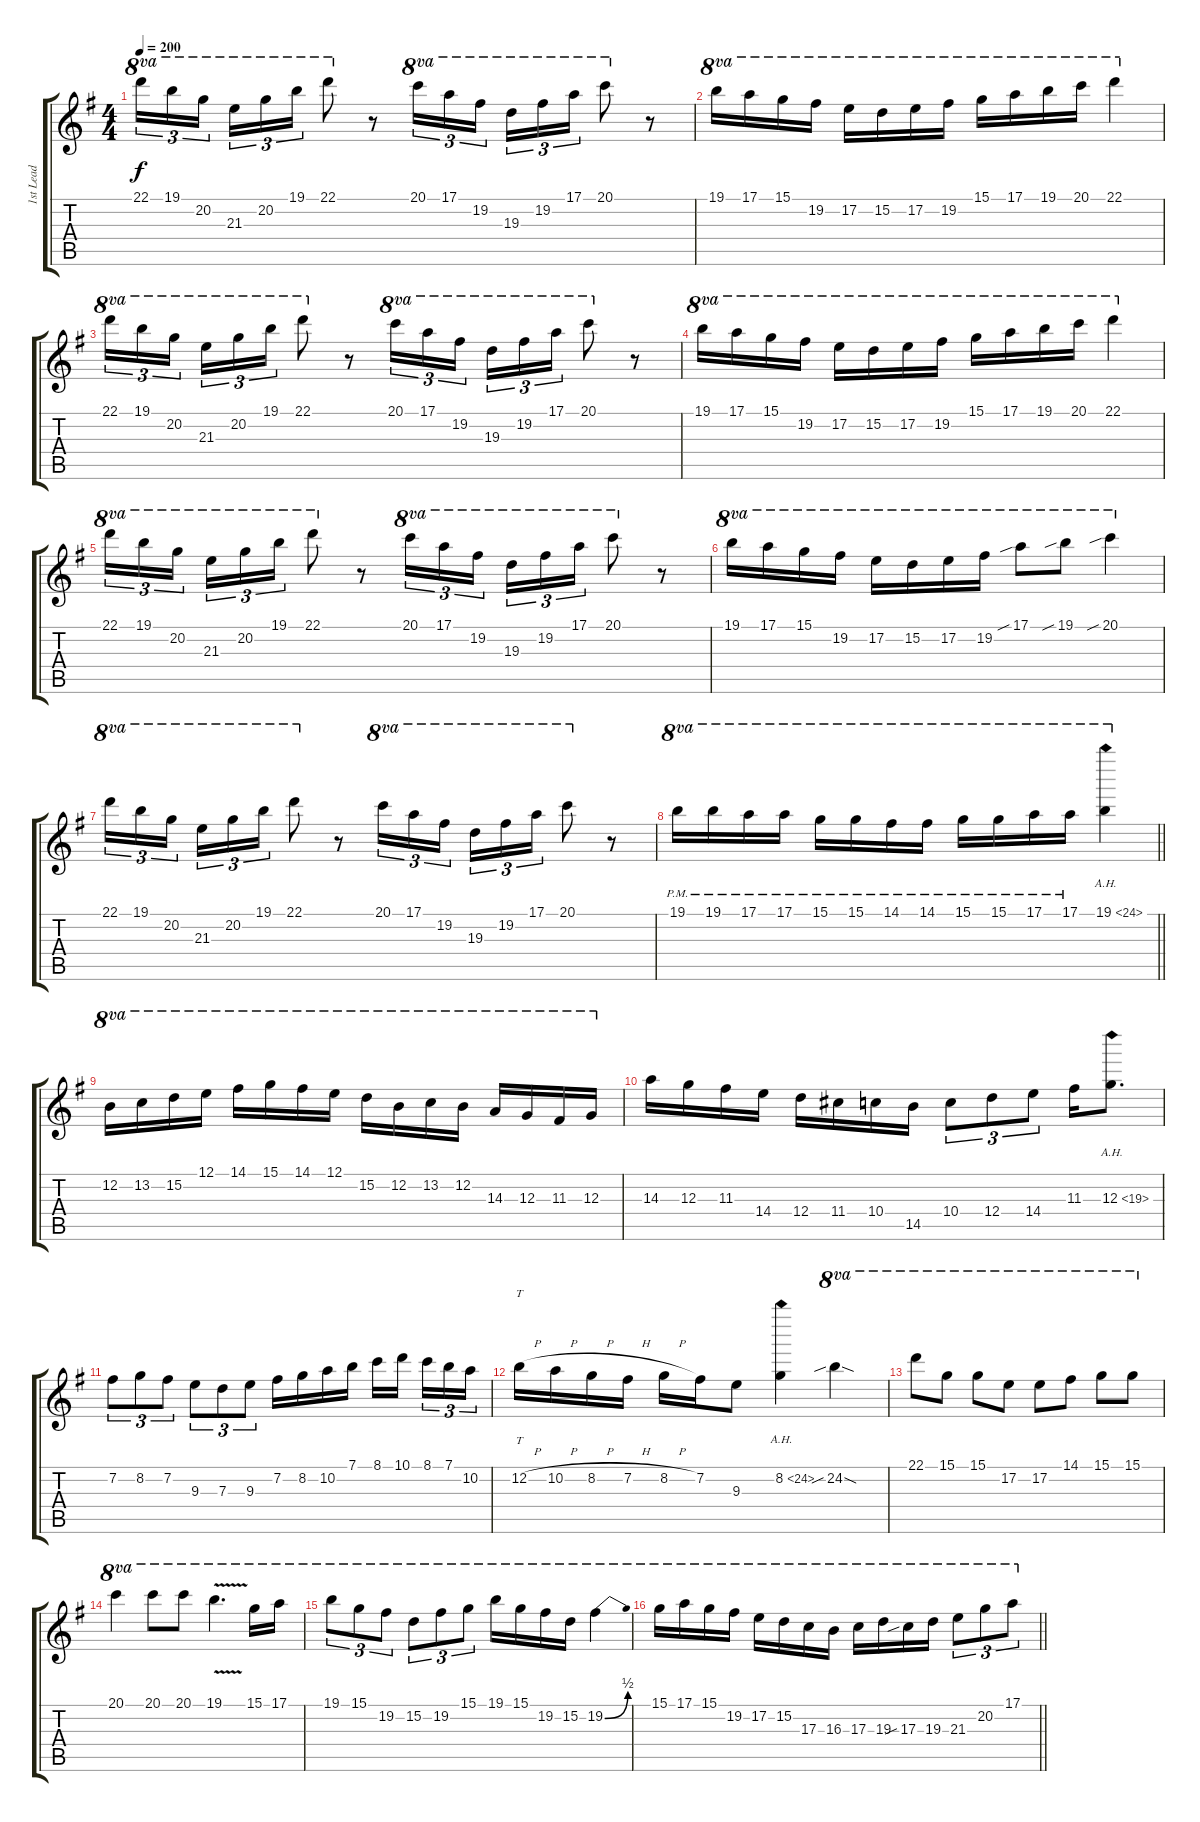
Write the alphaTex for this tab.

\track ("1st Lead" "1st Lead") {instrument distortionguitar}
\staff {score tabs}
\tuning (E4 B3 G3 D3 A2 E2) {hide}
\ts (4 4)
\tempo 200
\clef g2
\ks g
22.1.16{tu (3 2) ot 8va dy f} 19.1.16{tu (3 2) ot 8va} 20.2.16{tu (3 2) ot 8va beam splitsecondary} 21.3.16{tu (3 2) ot 8va} 20.2.16{tu (3 2) ot 8va} 19.1.16{tu (3 2) ot 8va} 22.1.8{ot 8va} r.8 20.1.16{tu (3 2) ot 8va} 17.1.16{tu (3 2) ot 8va} 19.2.16{tu (3 2) ot 8va beam splitsecondary} 19.3.16{tu (3 2) ot 8va} 19.2.16{tu (3 2) ot 8va} 17.1.16{tu (3 2) ot 8va} 20.1.8{ot 8va} r.8 |
19.1.16{ot 8va} 17.1.16{ot 8va} 15.1.16{ot 8va} 19.2.16{ot 8va} 17.2.16{ot 8va} 15.2.16{ot 8va} 17.2.16{ot 8va} 19.2.16{ot 8va} 15.1.16{ot 8va} 17.1.16{ot 8va} 19.1.16{ot 8va} 20.1.16{ot 8va} 22.1.4{ot 8va} |
22.1.16{tu (3 2) ot 8va} 19.1.16{tu (3 2) ot 8va} 20.2.16{tu (3 2) ot 8va beam splitsecondary} 21.3.16{tu (3 2) ot 8va} 20.2.16{tu (3 2) ot 8va} 19.1.16{tu (3 2) ot 8va} 22.1.8{ot 8va} r.8 20.1.16{tu (3 2) ot 8va} 17.1.16{tu (3 2) ot 8va} 19.2.16{tu (3 2) ot 8va beam splitsecondary} 19.3.16{tu (3 2) ot 8va} 19.2.16{tu (3 2) ot 8va} 17.1.16{tu (3 2) ot 8va} 20.1.8{ot 8va} r.8 |
19.1.16{ot 8va} 17.1.16{ot 8va} 15.1.16{ot 8va} 19.2.16{ot 8va} 17.2.16{ot 8va} 15.2.16{ot 8va} 17.2.16{ot 8va} 19.2.16{ot 8va} 15.1.16{ot 8va} 17.1.16{ot 8va} 19.1.16{ot 8va} 20.1.16{ot 8va} 22.1.4{ot 8va} |
22.1.16{tu (3 2) ot 8va} 19.1.16{tu (3 2) ot 8va} 20.2.16{tu (3 2) ot 8va beam splitsecondary} 21.3.16{tu (3 2) ot 8va} 20.2.16{tu (3 2) ot 8va} 19.1.16{tu (3 2) ot 8va} 22.1.8{ot 8va} r.8 20.1.16{tu (3 2) ot 8va} 17.1.16{tu (3 2) ot 8va} 19.2.16{tu (3 2) ot 8va beam splitsecondary} 19.3.16{tu (3 2) ot 8va} 19.2.16{tu (3 2) ot 8va} 17.1.16{tu (3 2) ot 8va} 20.1.8{ot 8va} r.8 |
19.1.16{ot 8va} 17.1.16{ot 8va} 15.1.16{ot 8va} 19.2.16{ot 8va} 17.2.16{ot 8va} 15.2.16{ot 8va} 17.2.16{ot 8va} 19.2.16{ot 8va} 17.1{sib}.8{ot 8va} 19.1{sib}.8{ot 8va} 20.1{sib}.4{ot 8va} |
22.1.16{tu (3 2) ot 8va} 19.1.16{tu (3 2) ot 8va} 20.2.16{tu (3 2) ot 8va beam splitsecondary} 21.3.16{tu (3 2) ot 8va} 20.2.16{tu (3 2) ot 8va} 19.1.16{tu (3 2) ot 8va} 22.1.8{ot 8va} r.8 20.1.16{tu (3 2) ot 8va} 17.1.16{tu (3 2) ot 8va} 19.2.16{tu (3 2) ot 8va beam splitsecondary} 19.3.16{tu (3 2) ot 8va} 19.2.16{tu (3 2) ot 8va} 17.1.16{tu (3 2) ot 8va} 20.1.8{ot 8va} r.8 |
\barLineRight lightlight
19.1{pm}.16{ot 8va} 19.1{pm}.16{ot 8va} 17.1{pm}.16{ot 8va} 17.1{pm}.16{ot 8va} 15.1{pm}.16{ot 8va} 15.1{pm}.16{ot 8va} 14.1{pm}.16{ot 8va} 14.1{pm}.16{ot 8va} 15.1{pm}.16{ot 8va} 15.1{pm}.16{ot 8va} 17.1{pm}.16{ot 8va} 17.1{pm}.16{ot 8va} 19.1{ah 5}.4{ot 8va} |
12.2.16{ot 8va} 13.2.16{ot 8va} 15.2.16{ot 8va} 12.1.16{ot 8va} 14.1.16{ot 8va} 15.1.16{ot 8va} 14.1.16{ot 8va} 12.1.16{ot 8va} 15.2.16{ot 8va} 12.2.16{ot 8va} 13.2.16{ot 8va} 12.2.16{ot 8va} 14.3.16{ot 8va} 12.3.16{ot 8va} 11.3.16{ot 8va} 12.3.16{ot 8va} |
14.3.16 12.3.16 11.3.16 14.4.16 12.4.16 11.4.16 10.4.16 14.5.16 10.4.8{tu (3 2)} 12.4.8{tu (3 2)} 14.4.8{tu (3 2)} 11.3.16 12.3{ah 7}.8{d} |
7.2.8{tu (3 2)} 8.2.8{tu (3 2)} 7.2.8{tu (3 2)} 9.3.8{tu (3 2)} 7.3.8{tu (3 2)} 9.3.8{tu (3 2)} 7.2.16 8.2.16 10.2.16 7.1.16 8.1.16 10.1.16{beam splitsecondary} 8.1.16{tu (3 2)} 7.1.16{tu (3 2)} 10.2.16{tu (3 2)} |
12.2{h}.16{tt} 10.2{h}.16 8.2{h}.16 7.2{h}.16 8.2{h}.16 7.2.16 9.3.8 8.2{ah 16}.4 24.2{sib sod}.4{ot 8va} |
22.1.8{ot 8va} 15.1.8{ot 8va} 15.1.8{ot 8va} 17.2.8{ot 8va} 17.2.8{ot 8va} 14.1.8{ot 8va} 15.1.8{ot 8va} 15.1.8{ot 8va} |
20.1.4{ot 8va} 20.1.8{ot 8va} 20.1.8{ot 8va} 19.1{v}.4{d ot 8va} 15.1.16{ot 8va} 17.1.16{ot 8va} |
19.1.8{tu (3 2) ot 8va} 15.1.8{tu (3 2) ot 8va} 19.2.8{tu (3 2) ot 8va} 15.2.8{tu (3 2) ot 8va} 19.2.8{tu (3 2) ot 8va} 15.1.8{tu (3 2) ot 8va} 19.1.16{ot 8va} 15.1.16{ot 8va} 19.2.16{ot 8va} 15.2.16{ot 8va} 19.2{be (bend 0 0 60 2)}.4{ot 8va} |
\barLineRight lightlight
15.1.16{ot 8va} 17.1.16{ot 8va} 15.1.16{ot 8va} 19.2.16{ot 8va} 17.2.16{ot 8va} 15.2.16{ot 8va} 17.3.16{ot 8va} 16.3.16{ot 8va} 17.3.16{ot 8va} 19.3.16{ot 8va} 17.3{sib}.16{ot 8va} 19.3.16{ot 8va} 21.3.8{tu (3 2) ot 8va} 20.2.8{tu (3 2) ot 8va} 17.1.8{tu (3 2) ot 8va}
